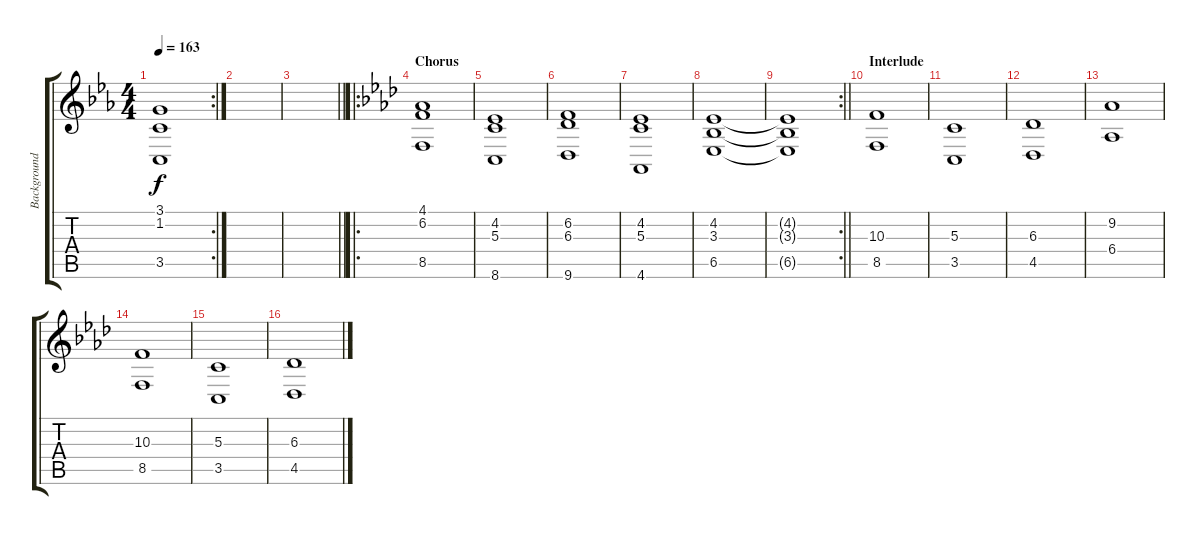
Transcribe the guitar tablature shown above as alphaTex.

\track ("Background keys" "Background") {instrument synthstrings1}
\staff {score tabs}
\tuning (E4 B3 G3 D3 A2 E2) {hide}
\rc 2
\ts (4 4)
\tempo 163
\clef g2
\ks cminor
(3.1{t} 1.2{t} 3.5{t}).1{dy f} |
|
\barLineRight lightlight
|
\ro
\section ("" "Chorus")
\ks fminor
(4.1 6.2 8.5).1 |
(4.2 5.3 8.6).1 |
(6.2 6.3 9.6).1 |
(4.2 5.3 4.6).1 |
(4.2 3.3 6.5).1 |
\rc 2
\barLineRight lightlight
(4.2{t} 3.3{t} 6.5{t}).1 |
\section ("" "Interlude")
(10.3 8.5).1 |
(5.3 3.5).1 |
(6.3 4.5).1 |
(9.2 6.4).1 |
(10.3 8.5).1 |
(5.3 3.5).1 |
(6.3 4.5).1
